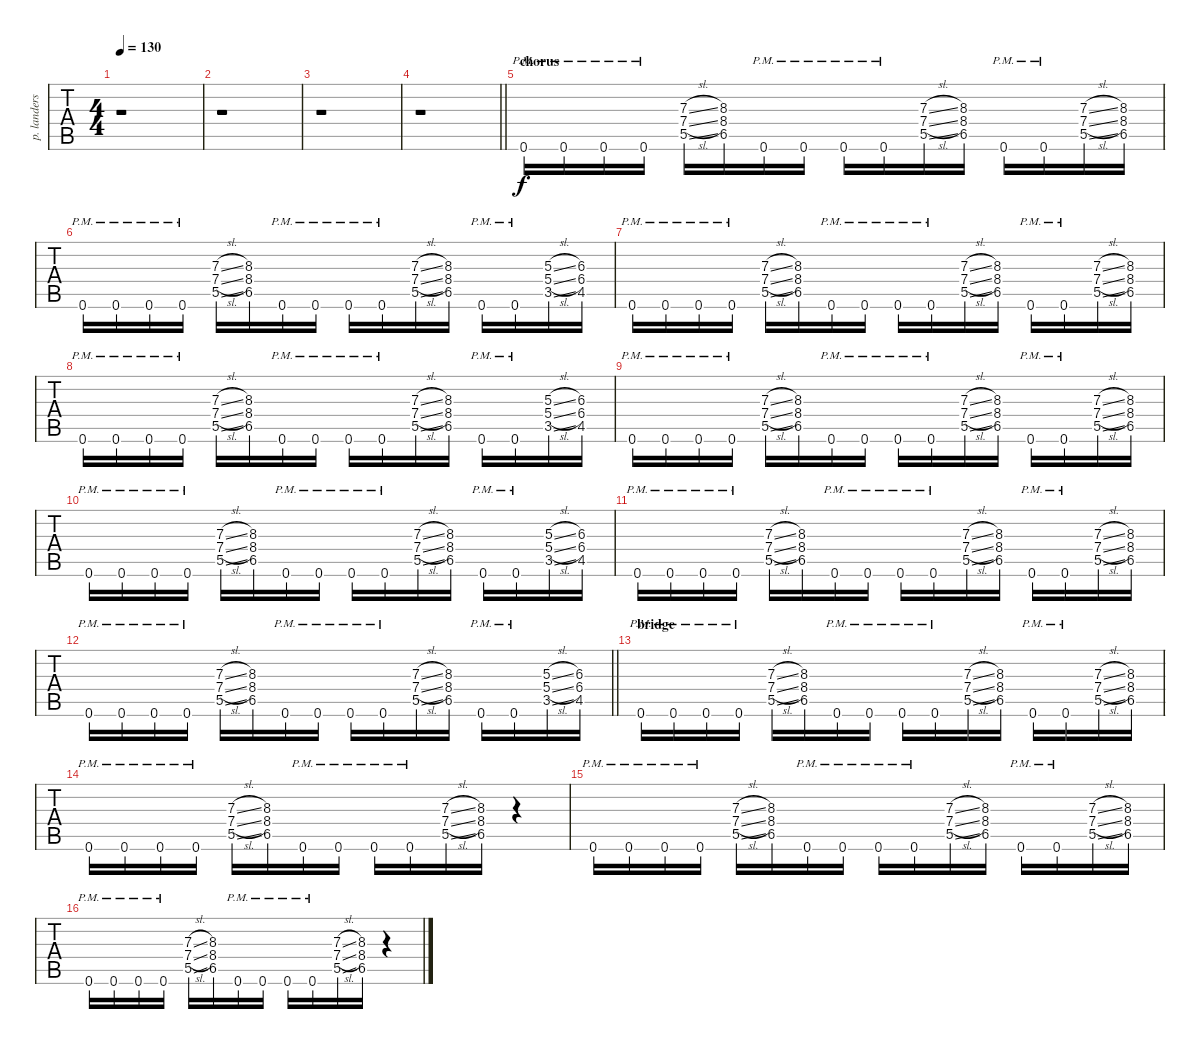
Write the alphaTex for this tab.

\track ("p. landers - rhythm guitar" "p. landers") {instrument distortionguitar}
\staff {tabs}
\tuning (E4 B3 G3 D3 A2 D2) {hide}
\ts (4 4)
\tempo 130
\clef g2
\ks c
r.1{dy f} |
r.1 |
r.1 |
\barLineRight lightlight
r.1 |
\section ("" "chorus")
0.6{pm}.16 0.6{pm}.16 0.6{pm}.16 0.6{pm}.16 (7.3{sl} 7.4{sl} 5.5{sl}).16 (8.3 8.4 6.5).16 0.6{pm}.16 0.6{pm}.16 0.6{pm}.16 0.6{pm}.16 (7.3{sl} 7.4{sl} 5.5{sl}).16 (8.3 8.4 6.5).16 0.6{pm}.16 0.6{pm}.16 (7.3{sl} 7.4{sl} 5.5{sl}).16 (8.3 8.4 6.5).16 |
0.6{pm}.16 0.6{pm}.16 0.6{pm}.16 0.6{pm}.16 (7.3{sl} 7.4{sl} 5.5{sl}).16 (8.3 8.4 6.5).16 0.6{pm}.16 0.6{pm}.16 0.6{pm}.16 0.6{pm}.16 (7.3{sl} 7.4{sl} 5.5{sl}).16 (8.3 8.4 6.5).16 0.6{pm}.16 0.6{pm}.16 (5.3{sl} 5.4{sl} 3.5{sl}).16 (6.3 6.4 4.5).16 |
0.6{pm}.16 0.6{pm}.16 0.6{pm}.16 0.6{pm}.16 (7.3{sl} 7.4{sl} 5.5{sl}).16 (8.3 8.4 6.5).16 0.6{pm}.16 0.6{pm}.16 0.6{pm}.16 0.6{pm}.16 (7.3{sl} 7.4{sl} 5.5{sl}).16 (8.3 8.4 6.5).16 0.6{pm}.16 0.6{pm}.16 (7.3{sl} 7.4{sl} 5.5{sl}).16 (8.3 8.4 6.5).16 |
0.6{pm}.16 0.6{pm}.16 0.6{pm}.16 0.6{pm}.16 (7.3{sl} 7.4{sl} 5.5{sl}).16 (8.3 8.4 6.5).16 0.6{pm}.16 0.6{pm}.16 0.6{pm}.16 0.6{pm}.16 (7.3{sl} 7.4{sl} 5.5{sl}).16 (8.3 8.4 6.5).16 0.6{pm}.16 0.6{pm}.16 (5.3{sl} 5.4{sl} 3.5{sl}).16 (6.3 6.4 4.5).16 |
0.6{pm}.16 0.6{pm}.16 0.6{pm}.16 0.6{pm}.16 (7.3{sl} 7.4{sl} 5.5{sl}).16 (8.3 8.4 6.5).16 0.6{pm}.16 0.6{pm}.16 0.6{pm}.16 0.6{pm}.16 (7.3{sl} 7.4{sl} 5.5{sl}).16 (8.3 8.4 6.5).16 0.6{pm}.16 0.6{pm}.16 (7.3{sl} 7.4{sl} 5.5{sl}).16 (8.3 8.4 6.5).16 |
0.6{pm}.16 0.6{pm}.16 0.6{pm}.16 0.6{pm}.16 (7.3{sl} 7.4{sl} 5.5{sl}).16 (8.3 8.4 6.5).16 0.6{pm}.16 0.6{pm}.16 0.6{pm}.16 0.6{pm}.16 (7.3{sl} 7.4{sl} 5.5{sl}).16 (8.3 8.4 6.5).16 0.6{pm}.16 0.6{pm}.16 (5.3{sl} 5.4{sl} 3.5{sl}).16 (6.3 6.4 4.5).16 |
0.6{pm}.16 0.6{pm}.16 0.6{pm}.16 0.6{pm}.16 (7.3{sl} 7.4{sl} 5.5{sl}).16 (8.3 8.4 6.5).16 0.6{pm}.16 0.6{pm}.16 0.6{pm}.16 0.6{pm}.16 (7.3{sl} 7.4{sl} 5.5{sl}).16 (8.3 8.4 6.5).16 0.6{pm}.16 0.6{pm}.16 (7.3{sl} 7.4{sl} 5.5{sl}).16 (8.3 8.4 6.5).16 |
\barLineRight lightlight
0.6{pm}.16 0.6{pm}.16 0.6{pm}.16 0.6{pm}.16 (7.3{sl} 7.4{sl} 5.5{sl}).16 (8.3 8.4 6.5).16 0.6{pm}.16 0.6{pm}.16 0.6{pm}.16 0.6{pm}.16 (7.3{sl} 7.4{sl} 5.5{sl}).16 (8.3 8.4 6.5).16 0.6{pm}.16 0.6{pm}.16 (5.3{sl} 5.4{sl} 3.5{sl}).16 (6.3 6.4 4.5).16 |
\section ("" "bridge")
0.6{pm}.16 0.6{pm}.16 0.6{pm}.16 0.6{pm}.16 (7.3{sl} 7.4{sl} 5.5{sl}).16 (8.3 8.4 6.5).16 0.6{pm}.16 0.6{pm}.16 0.6{pm}.16 0.6{pm}.16 (7.3{sl} 7.4{sl} 5.5{sl}).16 (8.3 8.4 6.5).16 0.6{pm}.16 0.6{pm}.16 (7.3{sl} 7.4{sl} 5.5{sl}).16 (8.3 8.4 6.5).16 |
0.6{pm}.16 0.6{pm}.16 0.6{pm}.16 0.6{pm}.16 (7.3{sl} 7.4{sl} 5.5{sl}).16 (8.3 8.4 6.5).16 0.6{pm}.16 0.6{pm}.16 0.6{pm}.16 0.6{pm}.16 (7.3{sl} 7.4{sl} 5.5{sl}).16 (8.3 8.4 6.5).16 r.4 |
0.6{pm}.16 0.6{pm}.16 0.6{pm}.16 0.6{pm}.16 (7.3{sl} 7.4{sl} 5.5{sl}).16 (8.3 8.4 6.5).16 0.6{pm}.16 0.6{pm}.16 0.6{pm}.16 0.6{pm}.16 (7.3{sl} 7.4{sl} 5.5{sl}).16 (8.3 8.4 6.5).16 0.6{pm}.16 0.6{pm}.16 (7.3{sl} 7.4{sl} 5.5{sl}).16 (8.3 8.4 6.5).16 |
0.6{pm}.16 0.6{pm}.16 0.6{pm}.16 0.6{pm}.16 (7.3{sl} 7.4{sl} 5.5{sl}).16 (8.3 8.4 6.5).16 0.6{pm}.16 0.6{pm}.16 0.6{pm}.16 0.6{pm}.16 (7.3{sl} 7.4{sl} 5.5{sl}).16 (8.3 8.4 6.5).16 r.4
